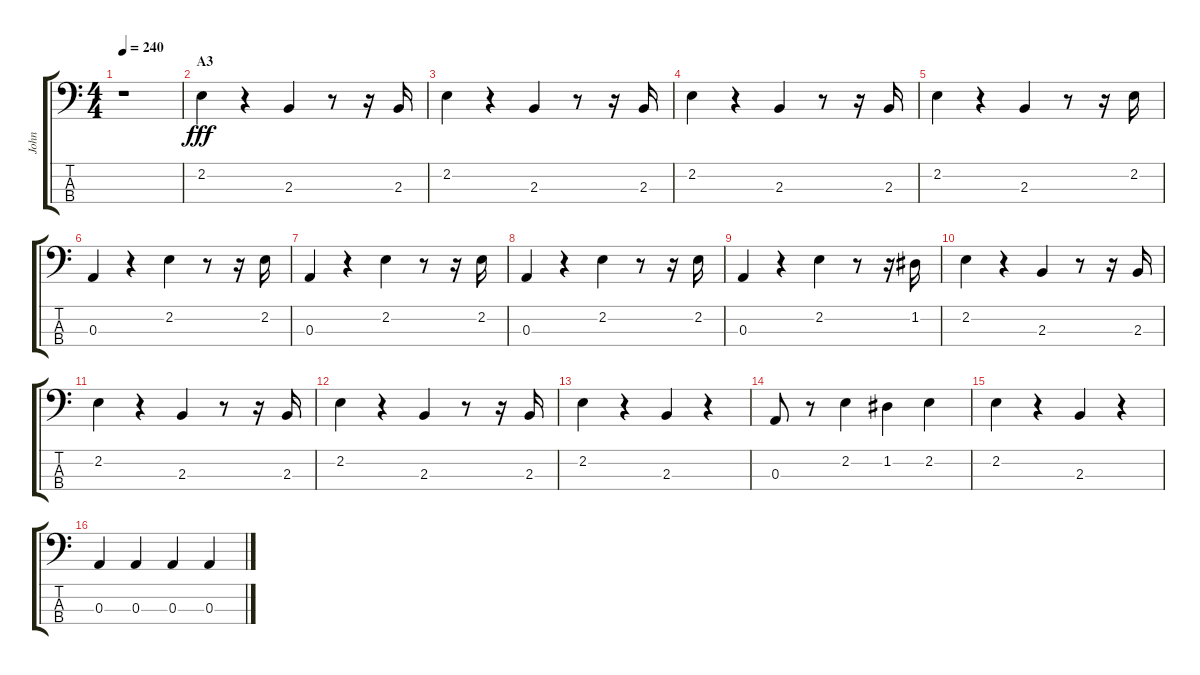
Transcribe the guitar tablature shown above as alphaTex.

\track ("John" "John") {instrument electricbasspick}
\staff {score tabs}
\tuning (G2 D2 A1 E1) {hide}
\ts (4 4)
\tempo 240
\clef f4
\ks c
r.1{dy fff} |
\section ("" "A3")
2.2.4 r.4 2.3.4 r.8 r.16 2.3.16 |
2.2.4 r.4 2.3.4 r.8 r.16 2.3.16 |
2.2.4 r.4 2.3.4 r.8 r.16 2.3.16 |
2.2.4 r.4 2.3.4 r.8 r.16 2.2.16 |
0.3.4 r.4 2.2.4 r.8 r.16 2.2.16 |
0.3.4 r.4 2.2.4 r.8 r.16 2.2.16 |
0.3.4 r.4 2.2.4 r.8 r.16 2.2.16 |
0.3.4 r.4 2.2.4 r.8 r.16 1.2.16 |
2.2.4 r.4 2.3.4 r.8 r.16 2.3.16 |
2.2.4 r.4 2.3.4 r.8 r.16 2.3.16 |
2.2.4 r.4 2.3.4 r.8 r.16 2.3.16 |
2.2.4 r.4 2.3.4 r.4 |
0.3.8 r.8 2.2.4 1.2.4 2.2.4 |
2.2.4 r.4 2.3.4 r.4 |
0.3.4 0.3.4 0.3.4 0.3.4
